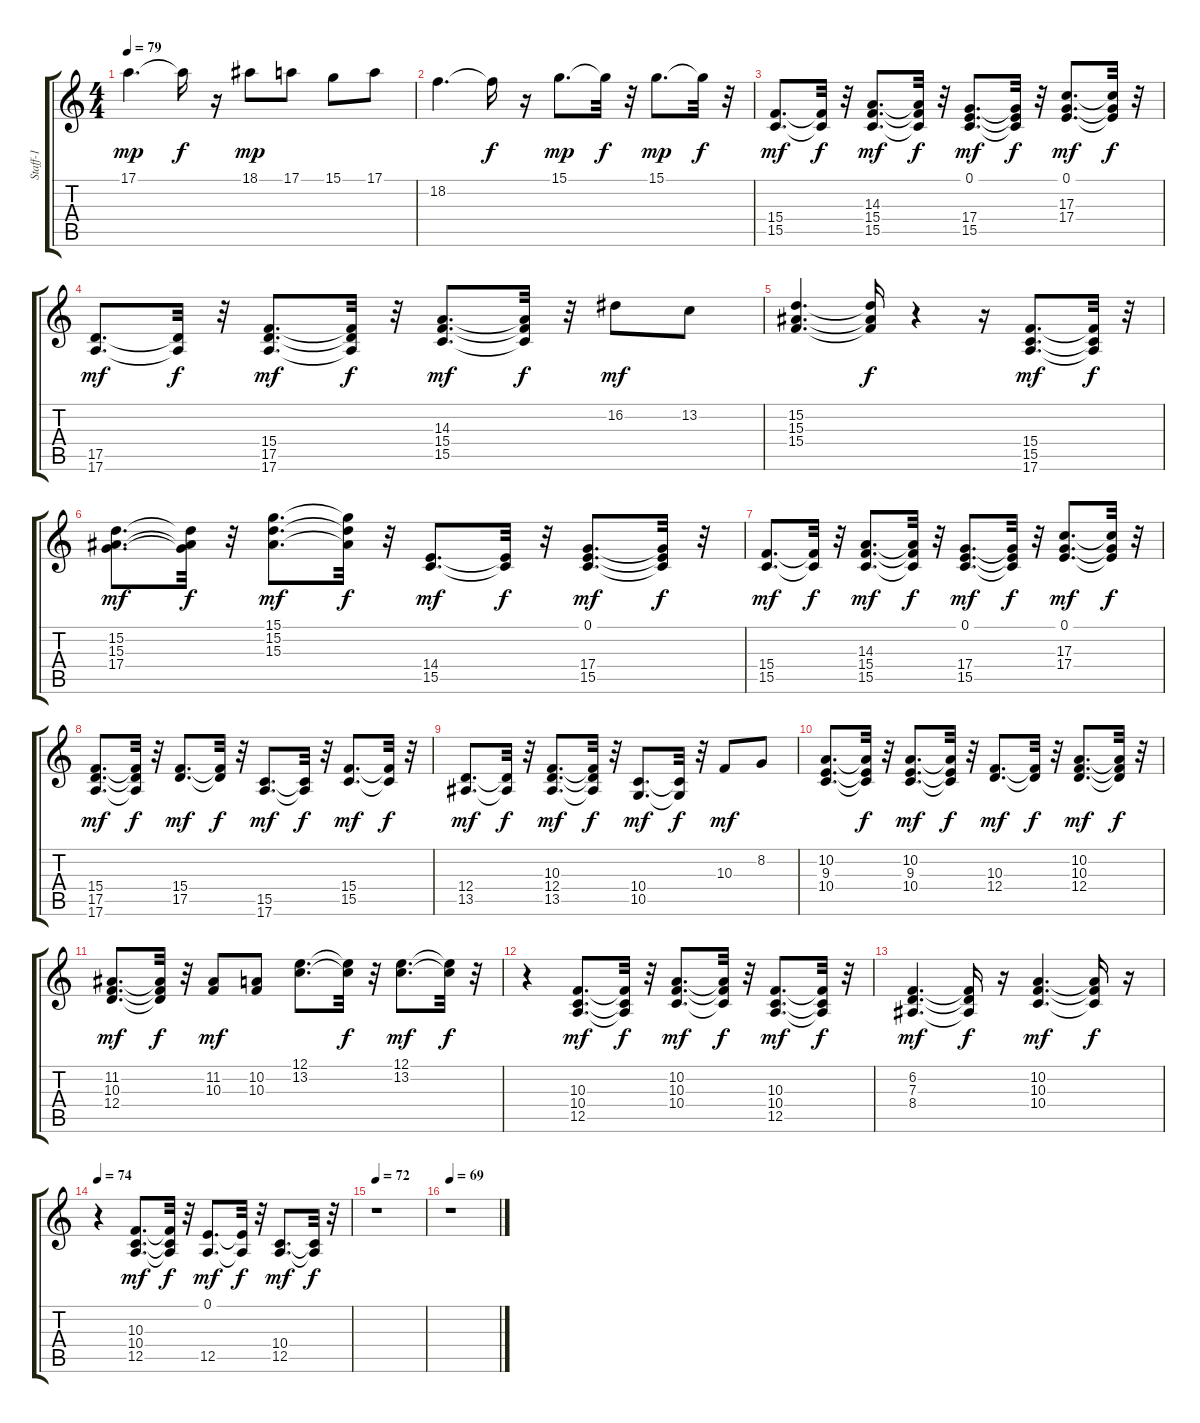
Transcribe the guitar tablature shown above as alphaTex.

\track ("Staff-1" "Staff-1") {instrument acousticgrandpiano}
\staff {score tabs}
\tuning (E4 B3 G3 D3 A2 E2) {hide}
\ts (4 4)
\tempo 79
\clef g2
\ks c
17.1.4{d dy mp} 17.1{t}.16{dy f} r.16 18.1.8{dy mp} 17.1.8 15.1.8 17.1.8 |
18.2.4{d} 18.2{t}.16{dy f} r.16 15.1.8{d dy mp} 15.1{t}.32{dy f} r.32 15.1.8{d dy mp} 15.1{t}.32{dy f} r.32 |
(15.4 15.5).8{d dy mf} (15.4{t} 15.5{t}).32{dy f} r.32 (14.3 15.4 15.5).8{d dy mf} (14.3{t} 15.4{t} 15.5{t}).32{dy f} r.32 (0.1 17.4 15.5).8{d dy mf} (0.1{t} 17.4{t} 15.5{t}).32{dy f} r.32 (0.1 17.3 17.4).8{d dy mf} (0.1{t} 17.3{t} 17.4{t}).32{dy f} r.32 |
(17.5 17.6).8{d dy mf} (17.5{t} 17.6{t}).32{dy f} r.32 (15.4 17.5 17.6).8{d dy mf} (15.4{t} 17.5{t} 17.6{t}).32{dy f} r.32 (14.3 15.4 15.5).8{d dy mf} (14.3{t} 15.4{t} 15.5{t}).32{dy f} r.32 16.2.8{dy mf} 13.2.8 |
(15.2 15.3 15.4).4{d} (15.2{t} 15.3{t} 15.4{t}).16{dy f} r.4 r.16 (15.4 15.5 17.6).8{d dy mf} (15.4{t} 15.5{t} 17.6{t}).32{dy f} r.32 |
(15.2 15.3 17.4).8{d dy mf} (15.2{t} 15.3{t} 17.4{t}).32{dy f} r.32 (15.1 15.2 15.3).8{d dy mf} (15.1{t} 15.2{t} 15.3{t}).32{dy f} r.32 (14.4 15.5).8{d dy mf} (14.4{t} 15.5{t}).32{dy f} r.32 (0.1 17.4 15.5).8{d dy mf} (0.1{t} 17.4{t} 15.5{t}).32{dy f} r.32 |
(15.4 15.5).8{d dy mf} (15.4{t} 15.5{t}).32{dy f} r.32 (14.3 15.4 15.5).8{d dy mf} (14.3{t} 15.4{t} 15.5{t}).32{dy f} r.32 (0.1 17.4 15.5).8{d dy mf} (0.1{t} 17.4{t} 15.5{t}).32{dy f} r.32 (0.1 17.3 17.4).8{d dy mf} (0.1{t} 17.3{t} 17.4{t}).32{dy f} r.32 |
(15.4 17.5 17.6).8{d dy mf} (15.4{t} 17.5{t} 17.6{t}).32{dy f} r.32 (15.4 17.5).8{d dy mf} (15.4{t} 17.5{t}).32{dy f} r.32 (15.5 17.6).8{d dy mf} (15.5{t} 17.6{t}).32{dy f} r.32 (15.4 15.5).8{d dy mf} (15.4{t} 15.5{t}).32{dy f} r.32 |
(12.4 13.5).8{d dy mf} (12.4{t} 13.5{t}).32{dy f} r.32 (10.3 12.4 13.5).8{d dy mf} (10.3{t} 12.4{t} 13.5{t}).32{dy f} r.32 (10.4 10.5).8{d dy mf} (10.4{t} 10.5{t}).32{dy f} r.32 10.3.8{dy mf} 8.2.8 |
(10.2 9.3 10.4).8{d} (10.2{t} 9.3{t} 10.4{t}).32{dy f} r.32 (10.2 9.3 10.4).8{d dy mf} (10.2{t} 9.3{t} 10.4{t}).32{dy f} r.32 (10.3 12.4).8{d dy mf} (10.3{t} 12.4{t}).32{dy f} r.32 (10.2 10.3 12.4).8{d dy mf} (10.2{t} 10.3{t} 12.4{t}).32{dy f} r.32 |
(11.2 10.3 12.4).8{d dy mf} (11.2{t} 10.3{t} 12.4{t}).32{dy f} r.32 (11.2 10.3).8{dy mf} (10.2 10.3).8 (12.1 13.2).8{d} (12.1{t} 13.2{t}).32{dy f} r.32 (12.1 13.2).8{d dy mf} (12.1{t} 13.2{t}).32{dy f} r.32 |
r.4 (10.3 10.4 12.5).8{d dy mf} (10.3{t} 10.4{t} 12.5{t}).32{dy f} r.32 (10.2 10.3 10.4).8{d dy mf} (10.2{t} 10.3{t} 10.4{t}).32{dy f} r.32 (10.3 10.4 12.5).8{d dy mf} (10.3{t} 10.4{t} 12.5{t}).32{dy f} r.32 |
(6.2 7.3 8.4).4{d dy mf} (6.2{t} 7.3{t} 8.4{t}).16{dy f} r.16 (10.2 10.3 10.4).4{d dy mf} (10.2{t} 10.3{t} 10.4{t}).16{dy f} r.16 |
\tempo 74
r.4 (10.3 10.4 12.5).8{d dy mf} (10.3{t} 10.4{t} 12.5{t}).32{dy f} r.32 (0.1 12.5).8{d dy mf} (0.1{t} 12.5{t}).32{dy f} r.32 (10.4 12.5).8{d dy mf} (10.4{t} 12.5{t}).32{dy f} r.32 |
\tempo 72
r.1 |
\tempo 69
r.1
